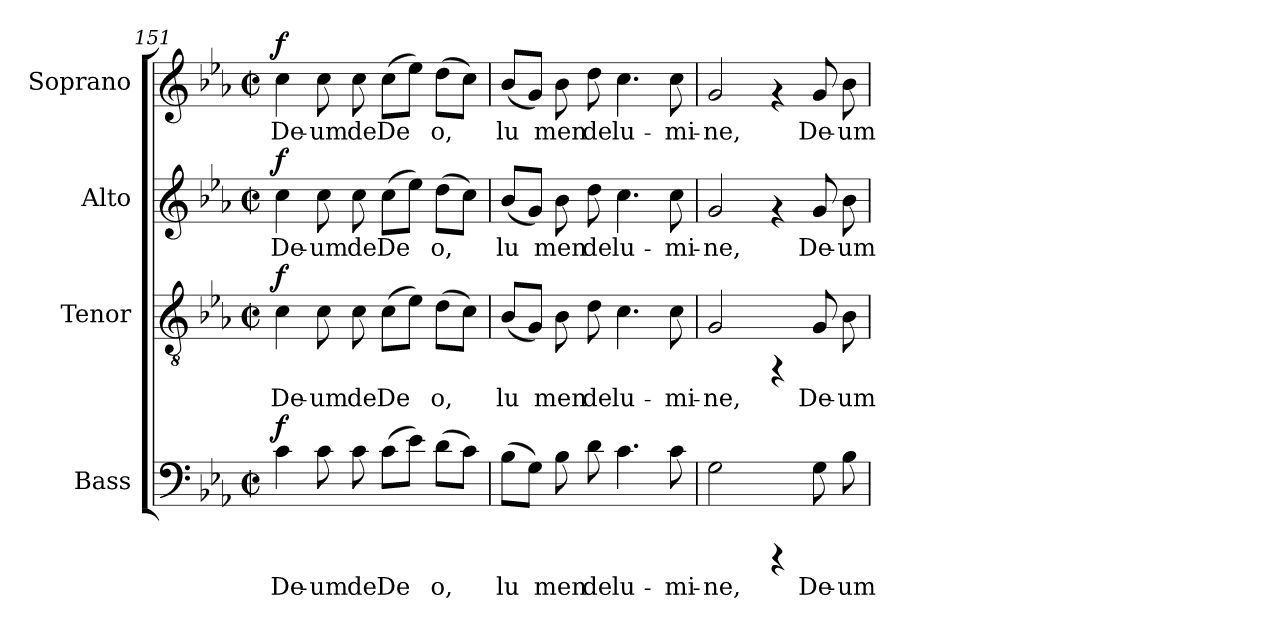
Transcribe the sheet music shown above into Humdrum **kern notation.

**kern	**text	**dynam	**kern	**text	**dynam	**kern	**text	**dynam	**kern	**text	**dynam
*part4	*part4	*part4	*part3	*part3	*part3	*part2	*part2	*part2	*part1	*part1	*part1
*staff4	*staff4	*staff4	*staff3	*staff3	*staff3	*staff2	*staff2	*staff2	*staff1	*staff1	*staff1
*I"Bass	*	*	*I"Tenor	*	*	*I"Alto	*	*	*I"Soprano	*	*
*I'B.	*	*	*I'T.	*	*	*I'A.	*	*	*I'S.	*	*
!!LO:LB:g=z
*clefF4	*	*	*clefGv2	*	*	*clefG2	*	*	*clefG2	*	*
*k[b-e-a-]	*	*	*k[b-e-a-]	*	*	*k[b-e-a-]	*	*	*k[b-e-a-]	*	*
*E-:	*	*	*E-:	*	*	*E-:	*	*	*E-:	*	*
*M2/2	*	*	*M2/2	*	*	*M2/2	*	*	*M2/2	*	*
*met(c|)	*	*	*met(c|)	*	*	*met(c|)	*	*	*met(c|)	*	*
=151	=151	=151	=151	=151	=151	=151	=151	=151	=151	=151	=151
!	!LO:LY:b:cj	!LO:DY:a	!	!LO:LY:b:cj	!LO:DY:a	!	!LO:LY:b:cj	!LO:DY:a	!	!LO:LY:b:cj	!LO:DY:a
4c\	De-	f	4c\	De-	f	4cc\	De-	f	4cc\	De-	f
!	!LO:LY:b:cj	!	!	!LO:LY:b:cj	!	!	!LO:LY:b:cj	!	!	!LO:LY:b:cj	!
8c\	-um	.	8c\	-um	.	8cc\	-um	.	8cc\	-um	.
!	!LO:LY:b:cj	!	!	!LO:LY:b:cj	!	!	!LO:LY:b:cj	!	!	!LO:LY:b:cj	!
8c\	de	.	8c\	de	.	8cc\	de	.	8cc\	de	.
!	!LO:LY:b:cj	!	!	!LO:LY:b:cj	!	!	!LO:LY:b:cj	!	!	!LO:LY:b:cj	!
(>8c\L	De	.	(>8c\L	De	.	(>8cc\L	De	.	(>8cc\L	De	.
!	!LO:LY:b:cj	!	!	!LO:LY:b:cj	!	!	!LO:LY:b:cj	!	!	!LO:LY:b:cj	!
8e-\J)	.	.	8e-\J)	.	.	8ee-\J)	.	.	8ee-\J)	.	.
!	!LO:LY:b:cj	!	!	!LO:LY:b:cj	!	!	!LO:LY:b:cj	!	!	!LO:LY:b:cj	!
(>8d\L	o,	.	(>8d\L	o,	.	(>8dd\L	o,	.	(>8dd\L	o,	.
!	!LO:LY:b:cj	!	!	!LO:LY:b:cj	!	!	!LO:LY:b:cj	!	!	!LO:LY:b:cj	!
8c\J)	.	.	8c\J)	.	.	8cc\J)	.	.	8cc\J)	.	.
=152	=152	=152	=152	=152	=152	=152	=152	=152	=152	=152	=152
!	!LO:LY:b:cj	!	!	!LO:LY:b:cj	!	!	!LO:LY:b:cj	!	!	!LO:LY:b:cj	!
(>8B-\L	lu	.	(<8B-/L	lu	.	(<8b-/L	lu	.	(<8b-/L	lu	.
!	!LO:LY:b:cj	!	!	!LO:LY:b:cj	!	!	!LO:LY:b:cj	!	!	!LO:LY:b:cj	!
8G\J)	.	.	8G/J)	.	.	8g/J)	.	.	8g/J)	.	.
!	!LO:LY:b:cj	!	!	!LO:LY:b:cj	!	!	!LO:LY:b:cj	!	!	!LO:LY:b:cj	!
8B-\	men	.	8B-\	men	.	8b-\	men	.	8b-\	men	.
!	!LO:LY:b:cj	!	!	!LO:LY:b:cj	!	!	!LO:LY:b:cj	!	!	!LO:LY:b:cj	!
8d\	de	.	8d\	de	.	8dd\	de	.	8dd\	de	.
!	!LO:LY:b:cj	!	!	!LO:LY:b:cj	!	!	!LO:LY:b:cj	!	!	!LO:LY:b:cj	!
4.c\	lu-	.	4.c\	lu-	.	4.cc\	lu-	.	4.cc\	lu-	.
!	!LO:LY:b:cj	!	!	!LO:LY:b:cj	!	!	!LO:LY:b:cj	!	!	!LO:LY:b:cj	!
8c\	-mi-	.	8c\	-mi-	.	8cc\	-mi-	.	8cc\	-mi-	.
=153	=153	=153	=153	=153	=153	=153	=153	=153	=153	=153	=153
!	!LO:LY:b:cj	!	!	!LO:LY:b:cj	!	!	!LO:LY:b:cj	!	!	!LO:LY:b:cj	!
2G\	-ne,	.	2G/	-ne,	.	2g/	-ne,	.	2g/	-ne,	.
4rCCC	.	.	4rFF	.	.	4rf	.	.	4rf	.	.
!	!LO:LY:b:cj	!	!	!LO:LY:b:cj	!	!	!LO:LY:b:cj	!	!	!LO:LY:b:cj	!
8G\	De-	.	8G/	De-	.	8g/	De-	.	8g/	De-	.
!	!LO:LY:b:cj	!	!	!LO:LY:b:cj	!	!	!LO:LY:b:cj	!	!	!LO:LY:b:cj	!
8B-\	-um	.	8B-\	-um	.	8b-\	-um	.	8b-\	-um	.
=	=	=	=	=	=	=	=	=	=	=	=
*-	*-	*-	*-	*-	*-	*-	*-	*-	*-	*-	*-
